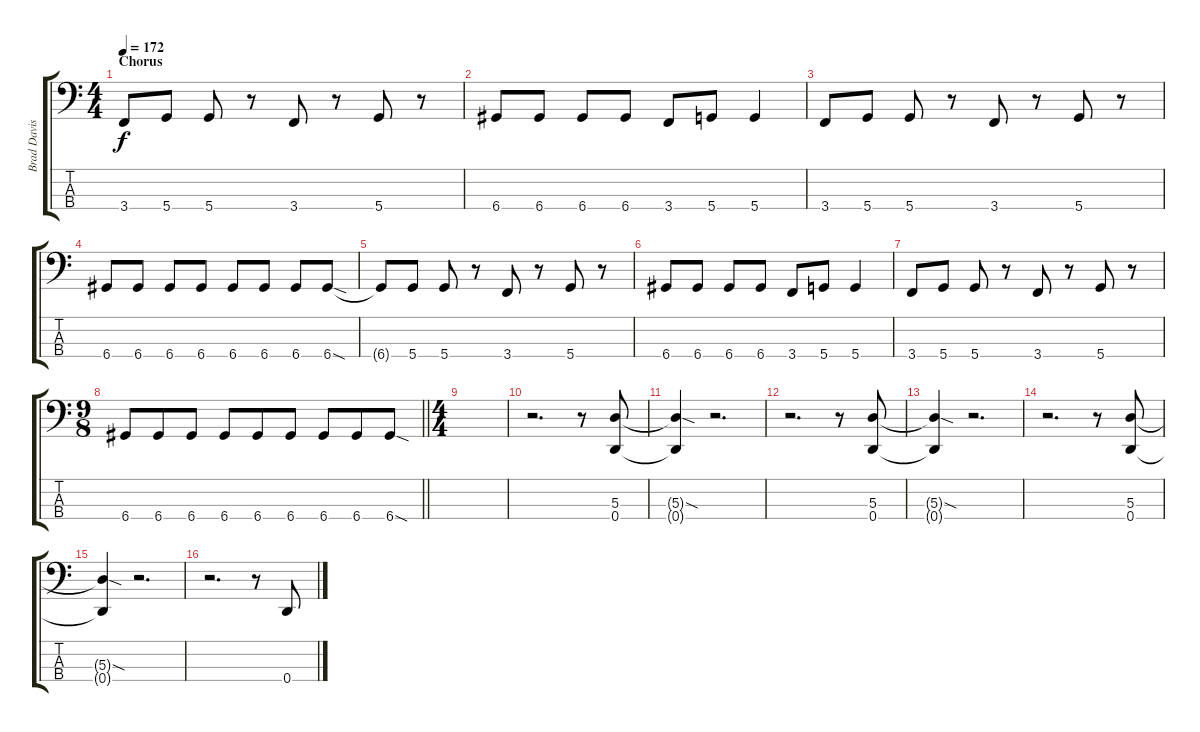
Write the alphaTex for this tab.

\track ("Brad Davis" "Brad Davis") {instrument electricbasspick}
\staff {score tabs}
\tuning (G2 D2 A1 D1) {hide}
\ts (4 4)
\section ("" "Chorus")
\tempo 172
\clef f4
\ks c
3.4.8{dy f} 5.4.8 5.4.8 r.8 3.4.8 r.8 5.4.8 r.8 |
6.4.8 6.4.8 6.4.8 6.4.8 3.4.8 5.4.8 5.4.4 |
3.4.8 5.4.8 5.4.8 r.8 3.4.8 r.8 5.4.8 r.8 |
6.4.8 6.4.8 6.4.8 6.4.8 6.4.8 6.4.8 6.4.8 6.4{sod}.8 |
6.4{t}.8 5.4.8 5.4.8 r.8 3.4.8 r.8 5.4.8 r.8 |
6.4.8 6.4.8 6.4.8 6.4.8 3.4.8 5.4.8 5.4.4 |
3.4.8 5.4.8 5.4.8 r.8 3.4.8 r.8 5.4.8 r.8 |
\ts (9 8)
\barLineRight lightlight
6.4.8 6.4.8 6.4.8 6.4.8 6.4.8 6.4.8 6.4.8 6.4.8 6.4{sod}.8 |
\ts (4 4)
|
r.2{d} r.8 (5.3 0.4).8 |
(5.3{sod t} 0.4{t}).4 r.2{d} |
r.2{d} r.8 (5.3 0.4).8 |
(5.3{sod t} 0.4{t}).4 r.2{d} |
r.2{d} r.8 (5.3 0.4).8 |
(5.3{sod t} 0.4{t}).4 r.2{d} |
r.2{d volume 10} r.8 0.4.8
